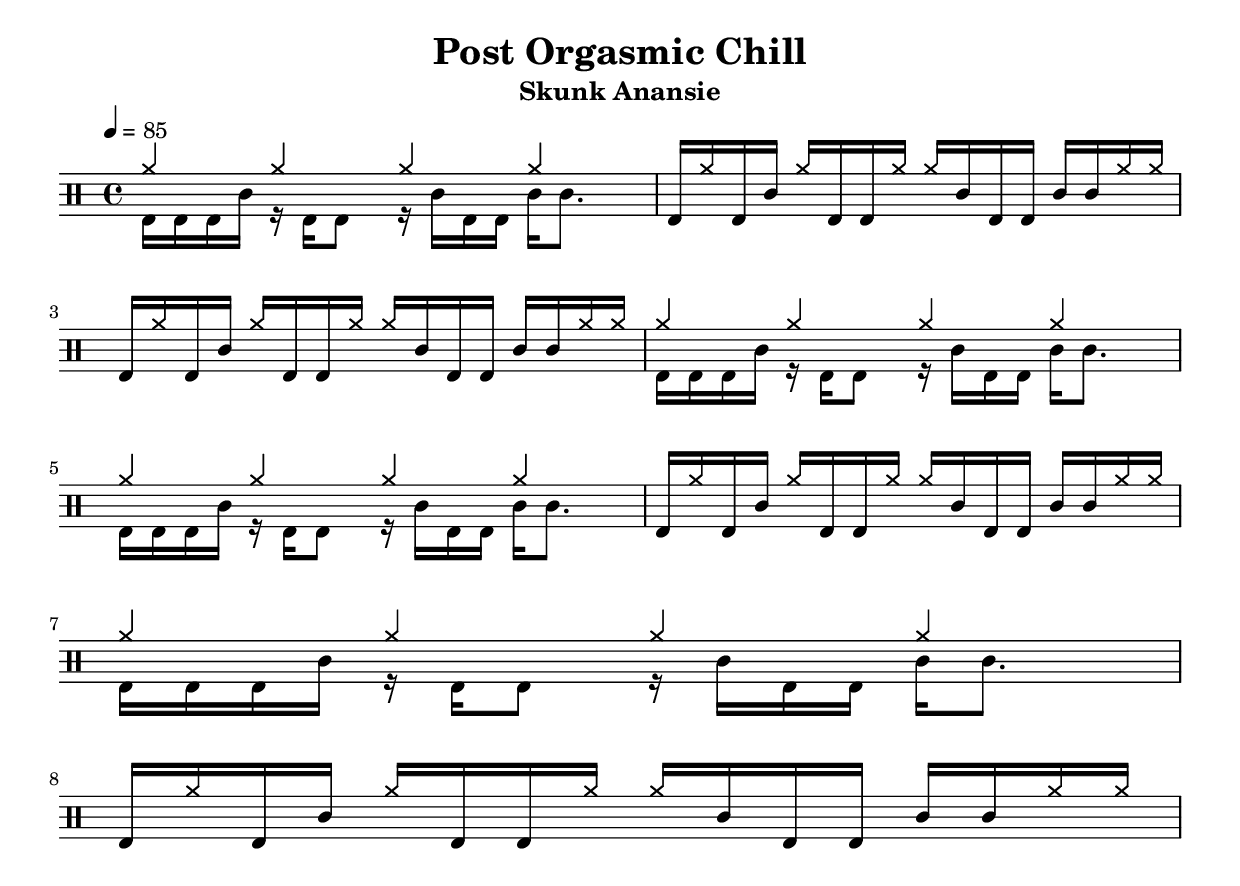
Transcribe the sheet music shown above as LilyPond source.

\version "2.18.2"
\include "../layout/layout.ly"

\header {
  title = "Post Orgasmic Chill"
  subtitle = "Skunk Anansie"
  %tagline = #(string-append "Score created using DrumBurp 0.9, engraved with Lilypond " (lilypond-version))
  %composer = "Skunk Anansie"
  %arranger = "bainos"
}

\score {
  \new DrumStaff <<
    \tempo 4 = 85
    \drummode {
      \time 4/4
      <<
        \new DrumVoice {
          \voiceUP
          hh4 hh4 hh4 hh4
        }
        \new DrumVoice {
          \voiceDOWN
          bd16 bd16 bd16 sn16 r16 bd16 bd8 r16 sn16 bd16 bd16 sn16 sn8.
        }
      >>
      %\break
      <<
        \new DrumVoice {
          \voiceUP
          bd16 hh bd sn hh bd bd hh hh sn bd bd sn sn hh hh 
        }
      >>
      \break
      <<
        \new DrumVoice {
          \voiceUP
          bd16 hh bd sn hh bd bd hh hh sn bd bd sn sn hh hh
        }
      >>
      <<
        \new DrumVoice {
          \voiceUP
          hh4 hh4 hh4 hh4
        }
        \new DrumVoice {
          \voiceDOWN
          bd16 bd16 bd16 sn16 r16 bd16 bd8 r16 sn16 bd16 bd16 sn16 sn8.
        }
      >>
      \break
      <<
        \new DrumVoice {
          \voiceUP
          hh4 hh4 hh4 hh4
        }
        \new DrumVoice {
          \voiceDOWN
          bd16 bd16 bd16 sn16 r16 bd16 bd8 r16 sn16 bd16 bd16 sn16 sn8.
        }
      >>
      <<
        \new DrumVoice {
          \voiceUP
          bd16 hh bd sn hh bd bd hh hh sn bd bd sn sn hh hh
        }
      >>
      \break
      <<
        \new DrumVoice {
          \voiceUP
          hh4 hh4 hh4 hh4
        }
        \new DrumVoice {
          \voiceDOWN
          bd16 bd16 bd16 sn16 r16 bd16 bd8 r16 sn16 bd16 bd16 sn16 sn8.
        }
      >>
      \break
      <<
        \new DrumVoice {
          \voiceUP
          bd16 hh bd sn hh bd bd hh hh sn bd bd sn sn hh hh
        }
      >>
    }
  >>
}
